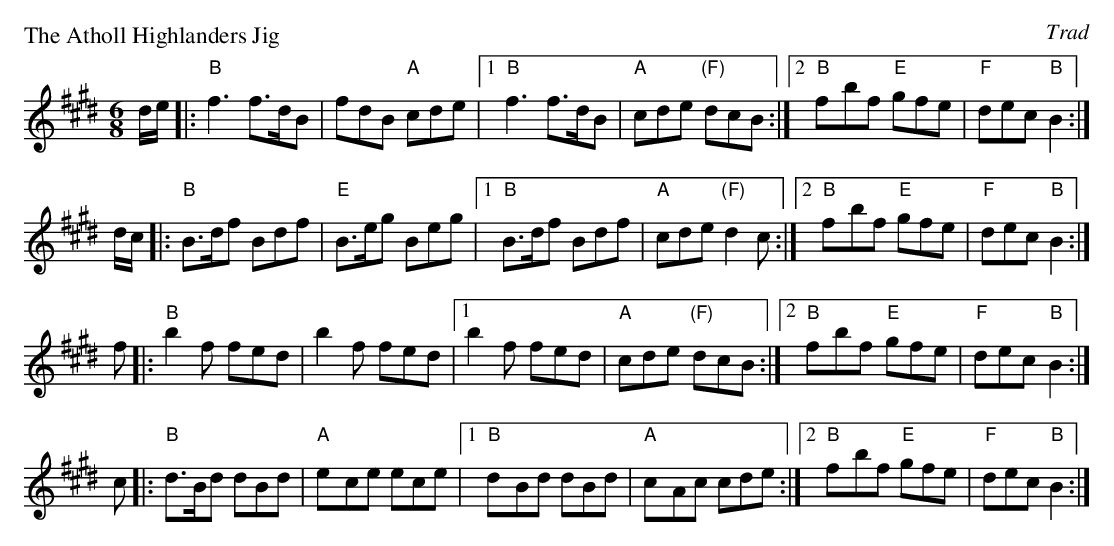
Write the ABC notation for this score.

X:1
P: The Atholl Highlanders Jig
O: Trad
M: 6/8
L: 1/8
K: BMix
d/e/ |: "B"f3 f>dB  | fdB "A"cde  |1 "B"f3 f>dB  | "A"cde "(F)"dcB :|2 "B"f-bf "E"gfe | "F"dec "B"B2 :|
d/c/ |: "B"B>df Bdf | "E"B>eg Beg |1 "B"B>df Bdf | "A"cde "(F)"d2c :|2 "B"f-bf "E"gfe | "F"dec "B"B2 :|
 f   |: "B"b2f fed  | b2f fed     |1  b2f fed    | "A"cde "(F)"dcB :|2 "B"f-bf "E"gfe | "F"dec "B"B2 :|
 c   |: "B"d>Bd dBd | "A"e-ce ece |1 "B"d-Bd dBd | "A"c-Ac cde :|2 "B"f-bf "E"gfe | "F"dec "B"B2 :|
